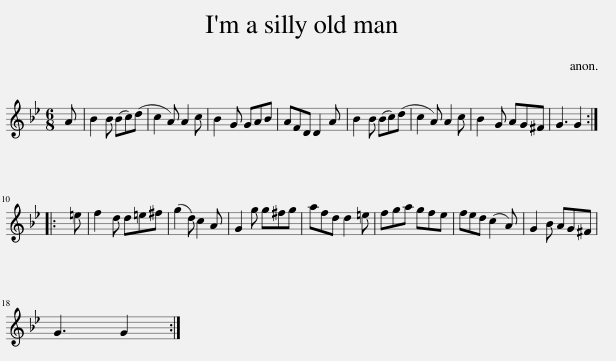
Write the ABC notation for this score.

X:1
L:1/8
M:6/8
I:linebreak $
K:Gmin
V:1 treble
V:1
 A | B2 B (Bc)(d | c2 A) A2 c | B2 G GAB | AFD D2 A | %5
 B2 B (Bc)(d | c2 A) A2 c | B2 G AG^F | G3 G2 ::$ =e | %10
 f2 d d=e^f | (g2 d) c2 A | G2 g g^fg | afd d2 =e | fga gfe | %15
 fed (c2 A) | G2 B AG^F |$ G3 G2 :| %18
